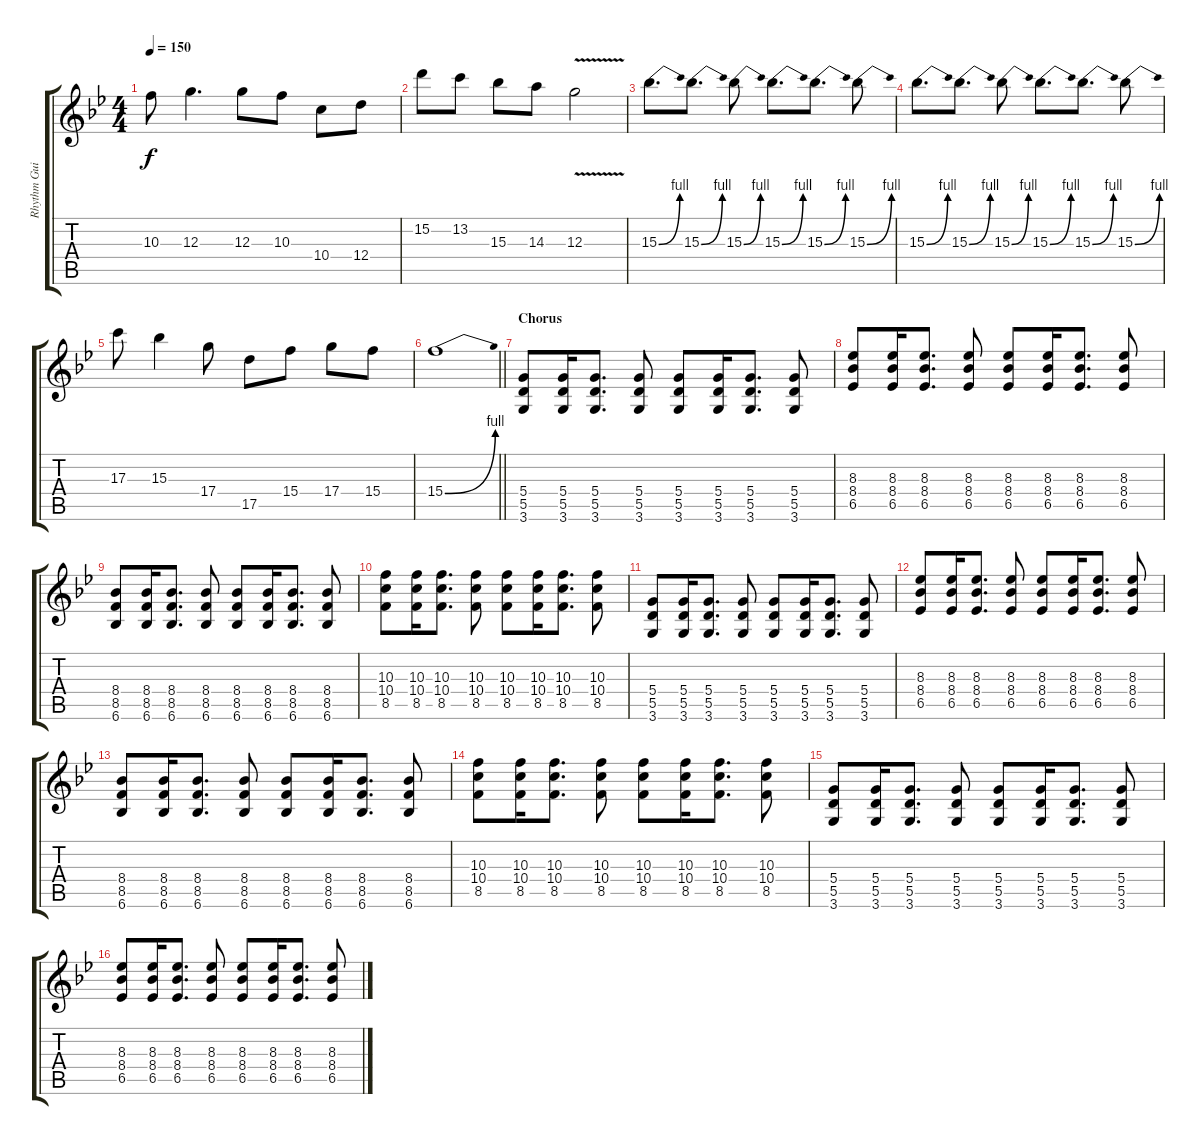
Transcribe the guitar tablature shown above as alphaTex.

\track ("Rhythm Guitar" "Rhythm Gui") {instrument overdrivenguitar}
\staff {score tabs}
\tuning (E4 B3 G3 D3 A2 E2) {hide}
\ts (4 4)
\tempo 150
\clef g2
\ks bb
10.3.8{dy f} 12.3.4{d} 12.3.8 10.3.8 10.4.8 12.4.8 |
15.2.8 13.2.8 15.3.8 14.3.8 12.3{v}.2 |
15.3{be (bend 0 0 60 4)}.8{d} 15.3{be (bend 0 0 60 4)}.8{d} 15.3{be (bend 0 0 60 4)}.8 15.3{be (bend 0 0 60 4)}.8{d} 15.3{be (bend 0 0 60 4)}.8{d} 15.3{be (bend 0 0 60 4)}.8 |
15.3{be (bend 0 0 60 4)}.8{d} 15.3{be (bend 0 0 60 4)}.8{d} 15.3{be (bend 0 0 60 4)}.8 15.3{be (bend 0 0 60 4)}.8{d} 15.3{be (bend 0 0 60 4)}.8{d} 15.3{be (bend 0 0 60 4)}.8 |
17.3.8 15.3.4 17.4.8 17.5.8 15.4.8 17.4.8 15.4.8 |
\barLineRight lightlight
15.4{be (bend 0 0 60 4)}.1 |
\section ("" "Chorus")
(5.4 5.5 3.6).8 (5.4 5.5 3.6).16 (5.4 5.5 3.6).8{d} (5.4 5.5 3.6).8 (5.4 5.5 3.6).8 (5.4 5.5 3.6).16 (5.4 5.5 3.6).8{d} (5.4 5.5 3.6).8 |
(8.3 8.4 6.5).8 (8.3 8.4 6.5).16 (8.3 8.4 6.5).8{d} (8.3 8.4 6.5).8 (8.3 8.4 6.5).8 (8.3 8.4 6.5).16 (8.3 8.4 6.5).8{d} (8.3 8.4 6.5).8 |
(8.4 8.5 6.6).8 (8.4 8.5 6.6).16 (8.4 8.5 6.6).8{d} (8.4 8.5 6.6).8 (8.4 8.5 6.6).8 (8.4 8.5 6.6).16 (8.4 8.5 6.6).8{d} (8.4 8.5 6.6).8 |
(10.3 10.4 8.5).8 (10.3 10.4 8.5).16 (10.3 10.4 8.5).8{d} (10.3 10.4 8.5).8 (10.3 10.4 8.5).8 (10.3 10.4 8.5).16 (10.3 10.4 8.5).8{d} (10.3 10.4 8.5).8 |
(5.4 5.5 3.6).8 (5.4 5.5 3.6).16 (5.4 5.5 3.6).8{d} (5.4 5.5 3.6).8 (5.4 5.5 3.6).8 (5.4 5.5 3.6).16 (5.4 5.5 3.6).8{d} (5.4 5.5 3.6).8 |
(8.3 8.4 6.5).8 (8.3 8.4 6.5).16 (8.3 8.4 6.5).8{d} (8.3 8.4 6.5).8 (8.3 8.4 6.5).8 (8.3 8.4 6.5).16 (8.3 8.4 6.5).8{d} (8.3 8.4 6.5).8 |
(8.4 8.5 6.6).8 (8.4 8.5 6.6).16 (8.4 8.5 6.6).8{d} (8.4 8.5 6.6).8 (8.4 8.5 6.6).8 (8.4 8.5 6.6).16 (8.4 8.5 6.6).8{d} (8.4 8.5 6.6).8 |
(10.3 10.4 8.5).8 (10.3 10.4 8.5).16 (10.3 10.4 8.5).8{d} (10.3 10.4 8.5).8 (10.3 10.4 8.5).8 (10.3 10.4 8.5).16 (10.3 10.4 8.5).8{d} (10.3 10.4 8.5).8 |
(5.4 5.5 3.6).8 (5.4 5.5 3.6).16 (5.4 5.5 3.6).8{d} (5.4 5.5 3.6).8 (5.4 5.5 3.6).8 (5.4 5.5 3.6).16 (5.4 5.5 3.6).8{d} (5.4 5.5 3.6).8 |
(8.3 8.4 6.5).8 (8.3 8.4 6.5).16 (8.3 8.4 6.5).8{d} (8.3 8.4 6.5).8 (8.3 8.4 6.5).8 (8.3 8.4 6.5).16 (8.3 8.4 6.5).8{d} (8.3 8.4 6.5).8
